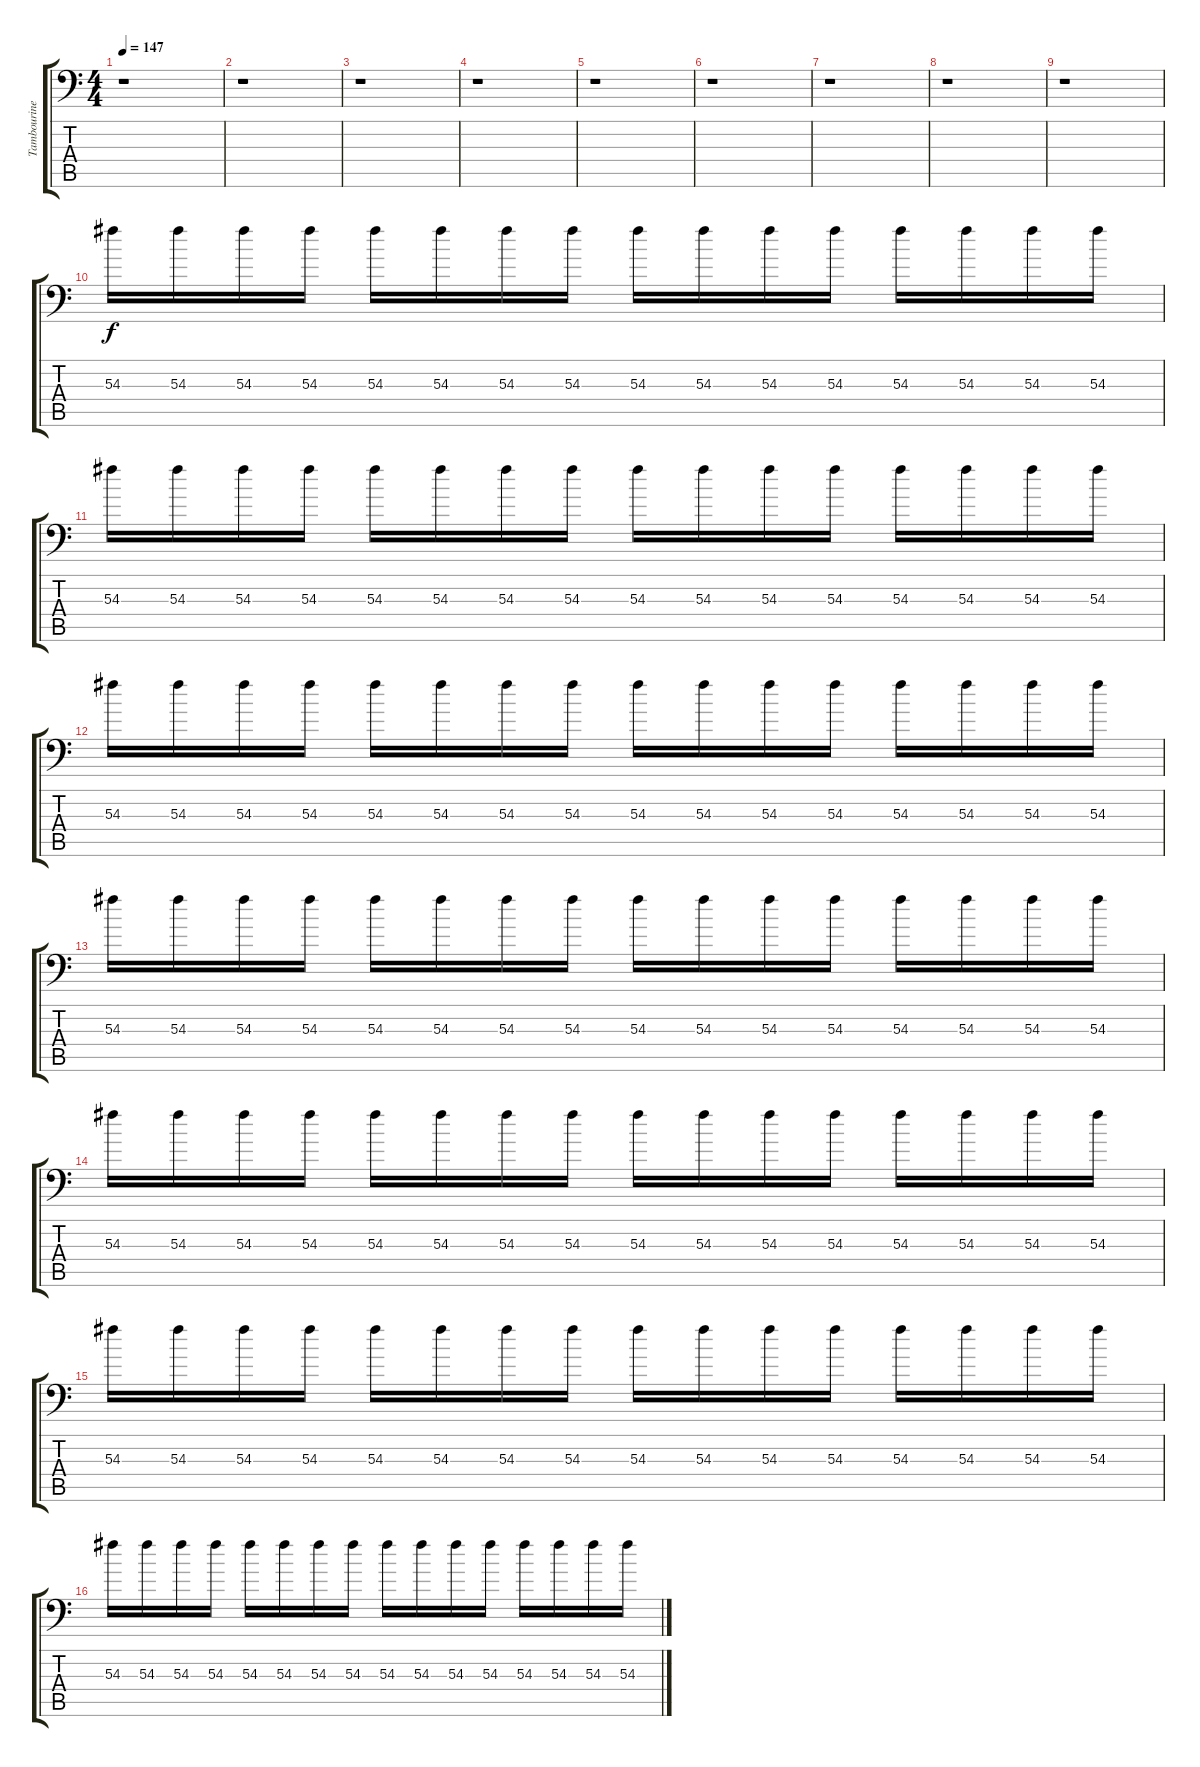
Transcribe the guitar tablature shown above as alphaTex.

\track ("Tambourine" "Tambourine") {instrument acousticgrandpiano}
\staff {score tabs}
\tuning (C-1 C-1 C-1 C-1 C-1 C-1) {hide}
\ts (4 4)
\tempo 147
\clef f4
\ks c
r.1{dy f} |
r.1 |
r.1 |
r.1 |
r.1 |
r.1 |
r.1 |
r.1 |
r.1 |
54.3.16 54.3.16 54.3.16 54.3.16 54.3.16 54.3.16 54.3.16 54.3.16 54.3.16 54.3.16 54.3.16 54.3.16 54.3.16 54.3.16 54.3.16 54.3.16 |
54.3.16 54.3.16 54.3.16 54.3.16 54.3.16 54.3.16 54.3.16 54.3.16 54.3.16 54.3.16 54.3.16 54.3.16 54.3.16 54.3.16 54.3.16 54.3.16 |
54.3.16 54.3.16 54.3.16 54.3.16 54.3.16 54.3.16 54.3.16 54.3.16 54.3.16 54.3.16 54.3.16 54.3.16 54.3.16 54.3.16 54.3.16 54.3.16 |
54.3.16 54.3.16 54.3.16 54.3.16 54.3.16 54.3.16 54.3.16 54.3.16 54.3.16 54.3.16 54.3.16 54.3.16 54.3.16 54.3.16 54.3.16 54.3.16 |
54.3.16 54.3.16 54.3.16 54.3.16 54.3.16 54.3.16 54.3.16 54.3.16 54.3.16 54.3.16 54.3.16 54.3.16 54.3.16 54.3.16 54.3.16 54.3.16 |
54.3.16 54.3.16 54.3.16 54.3.16 54.3.16 54.3.16 54.3.16 54.3.16 54.3.16 54.3.16 54.3.16 54.3.16 54.3.16 54.3.16 54.3.16 54.3.16 |
54.3.16 54.3.16 54.3.16 54.3.16 54.3.16 54.3.16 54.3.16 54.3.16 54.3.16 54.3.16 54.3.16 54.3.16 54.3.16 54.3.16 54.3.16 54.3.16
